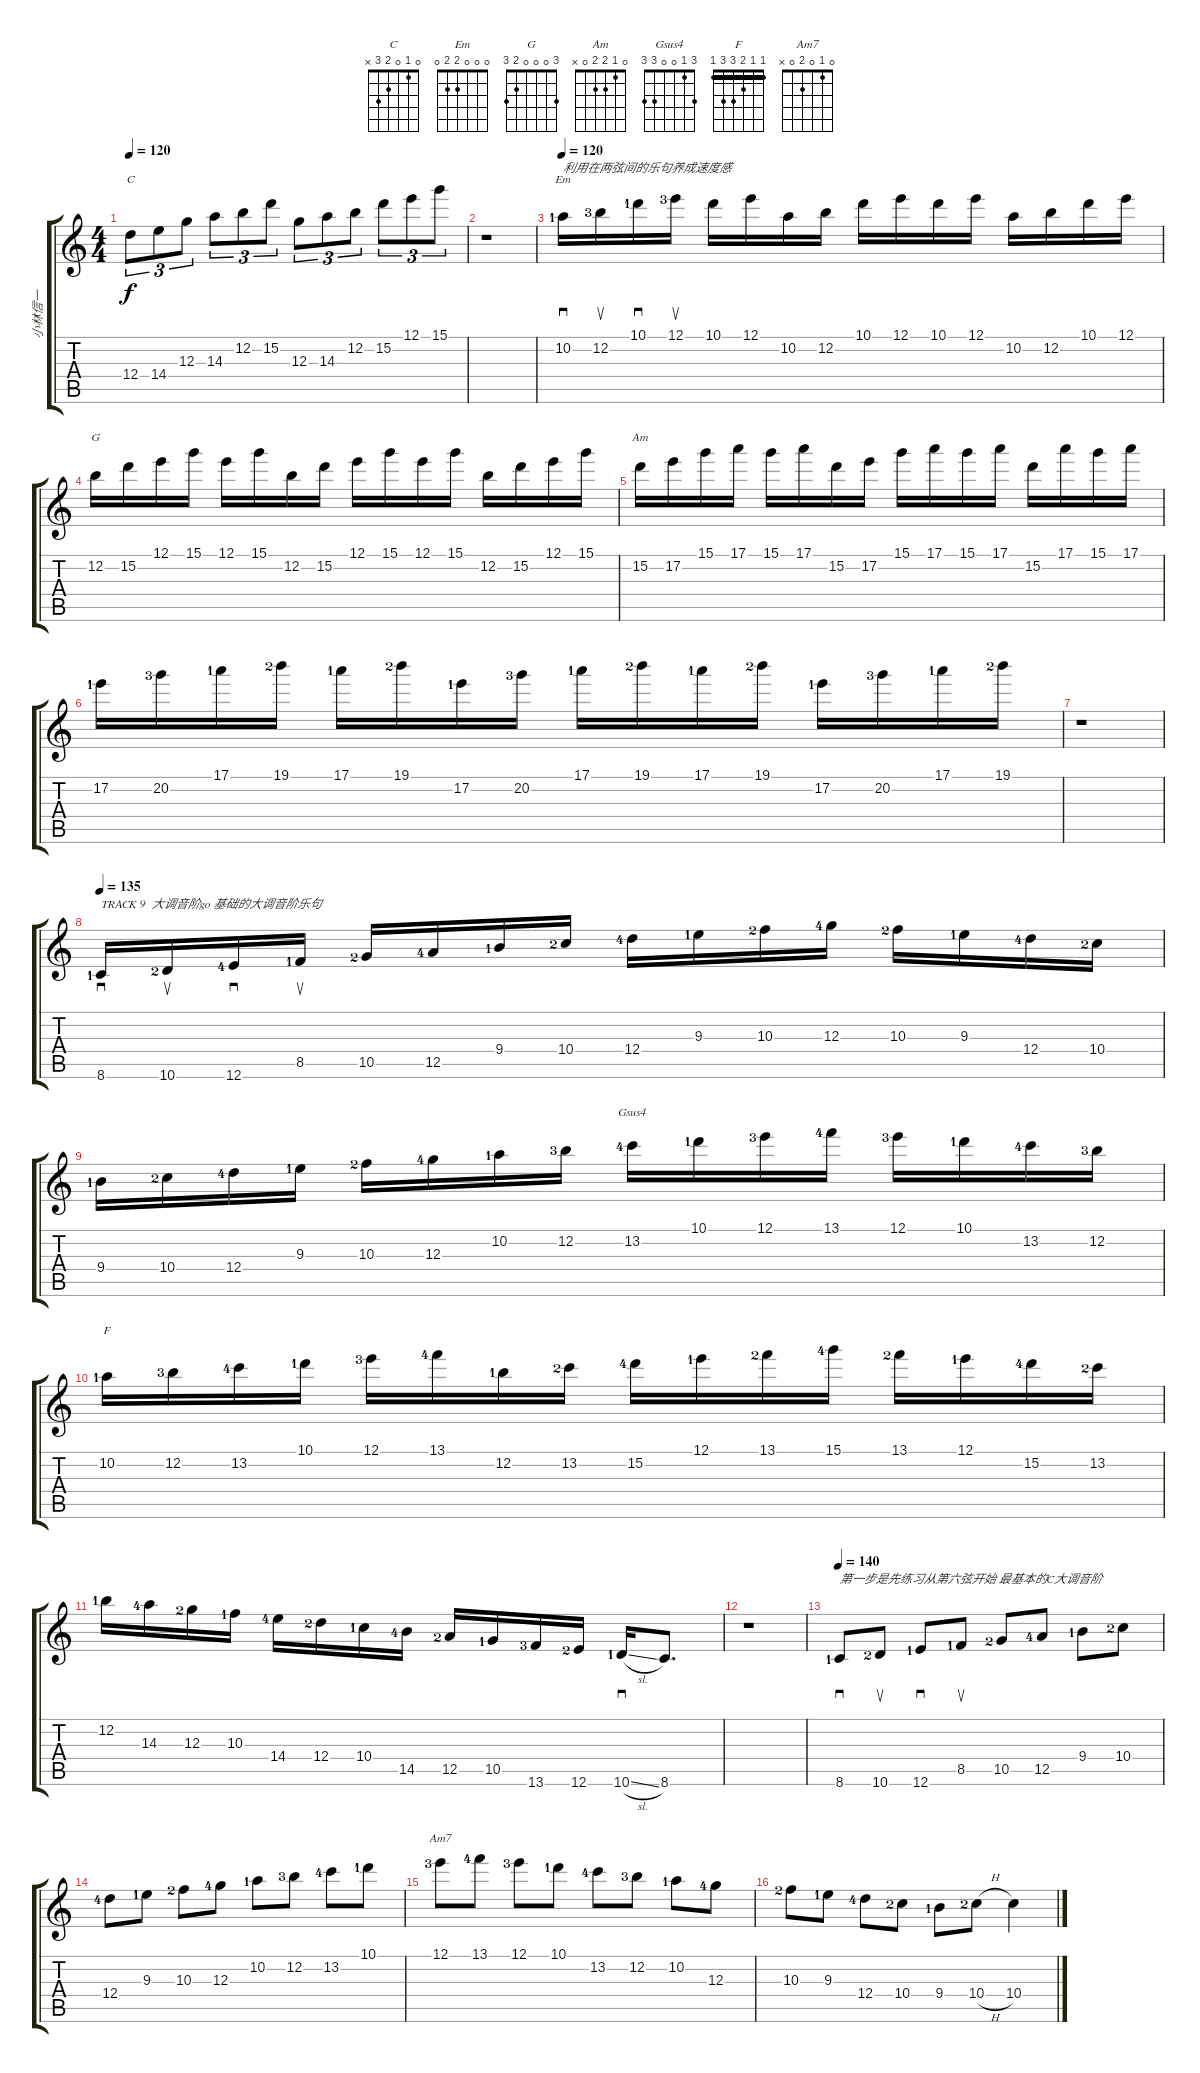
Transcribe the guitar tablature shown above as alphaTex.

\track ("小林信一" "小林信一") {instrument overdrivenguitar}
\staff {score tabs}
\tuning (E4 B3 G3 D3 A2 E2) {hide}
\chord ("C" 0 1 0 2 3 x)
\chord ("Em" 0 0 0 2 2 0)
\chord ("G" 3 0 0 0 2 3)
\chord ("Am" 0 1 2 2 0 x)
\chord ("Gsus4" 3 1 0 0 3 3)
\chord ("F" 1 1 2 3 3 1) {barre 1}
\chord ("Am7" 0 1 0 2 0 x)
\ts (4 4)
\tempo 120
\clef g2
\ks c
12.4.8{tu (3 2) ch "C" dy f} 14.4.8{tu (3 2)} 12.3.8{tu (3 2)} 14.3.8{tu (3 2)} 12.2.8{tu (3 2)} 15.2.8{tu (3 2)} 12.3.8{tu (3 2)} 14.3.8{tu (3 2)} 12.2.8{tu (3 2)} 15.2.8{tu (3 2)} 12.1.8{tu (3 2)} 15.1.8{tu (3 2)} |
r.1 |
\tempo 120
10.2{lf 2}.16{sd ch "Em" txt "利用在两弦间的乐句养成速度感"} 12.2{lf 4}.16{su} 10.1{lf 2}.16{sd} 12.1{lf 4}.16{su} 10.1.16 12.1.16 10.2.16 12.2.16 10.1.16 12.1.16 10.1.16 12.1.16 10.2.16 12.2.16 10.1.16 12.1.16 |
12.2.16{ch "G"} 15.2.16 12.1.16 15.1.16 12.1.16 15.1.16 12.2.16 15.2.16 12.1.16 15.1.16 12.1.16 15.1.16 12.2.16 15.2.16 12.1.16 15.1.16 |
15.2.16{ch "Am"} 17.2.16 15.1.16 17.1.16 15.1.16 17.1.16 15.2.16 17.2.16 15.1.16 17.1.16 15.1.16 17.1.16 15.2.16 17.1.16 15.1.16 17.1.16 |
17.2{lf 2}.16 20.2{lf 4}.16 17.1{lf 2}.16 19.1{lf 3}.16 17.1{lf 2}.16 19.1{lf 3}.16 17.2{lf 2}.16 20.2{lf 4}.16 17.1{lf 2}.16 19.1{lf 3}.16 17.1{lf 2}.16 19.1{lf 3}.16 17.2{lf 2}.16 20.2{lf 4}.16 17.1{lf 2}.16 19.1{lf 3}.16 |
r.1 |
\tempo 135
8.6{lf 2}.16{sd txt "TRACK 9  大调音阶go 基础的大调音阶乐句"} 10.6{lf 3}.16{su} 12.6{lf 5}.16{sd} 8.5{lf 2}.16{su} 10.5{lf 3}.16 12.5{lf 5}.16 9.4{lf 2}.16 10.4{lf 3}.16 12.4{lf 5}.16 9.3{lf 2}.16 10.3{lf 3}.16 12.3{lf 5}.16 10.3{lf 3}.16 9.3{lf 2}.16 12.4{lf 5}.16 10.4{lf 3}.16 |
9.4{lf 2}.16 10.4{lf 3}.16 12.4{lf 5}.16 9.3{lf 2}.16 10.3{lf 3}.16 12.3{lf 5}.16 10.2{lf 2}.16 12.2{lf 4}.16 13.2{lf 5}.16{ch "Gsus4"} 10.1{lf 2}.16 12.1{lf 4}.16 13.1{lf 5}.16 12.1{lf 4}.16 10.1{lf 2}.16 13.2{lf 5}.16 12.2{lf 4}.16 |
10.2{lf 2}.16{ch "F"} 12.2{lf 4}.16 13.2{lf 5}.16 10.1{lf 2}.16 12.1{lf 4}.16 13.1{lf 5}.16 12.2{lf 2}.16 13.2{lf 3}.16 15.2{lf 5}.16 12.1{lf 2}.16 13.1{lf 3}.16 15.1{lf 5}.16 13.1{lf 3}.16 12.1{lf 2}.16 15.2{lf 5}.16 13.2{lf 3}.16 |
12.2{lf 2}.16 14.3{lf 5}.16 12.3{lf 3}.16 10.3{lf 2}.16 14.4{lf 5}.16 12.4{lf 3}.16 10.4{lf 2}.16 14.5{lf 5}.16 12.5{lf 3}.16 10.5{lf 2}.16 13.6{lf 4}.16 12.6{lf 3}.16 10.6{sl lf 2}.16{sd} 8.6.8{d} |
r.1 |
\tempo 140
8.6{lf 2}.8{sd txt "第一步是先练习从第六弦开始 最基本的C大调音阶"} 10.6{lf 3}.8{su} 12.6{lf 2}.8{sd} 8.5{lf 2}.8{su} 10.5{lf 3}.8 12.5{lf 5}.8 9.4{lf 2}.8 10.4{lf 3}.8 |
12.4{lf 5}.8 9.3{lf 2}.8 10.3{lf 3}.8 12.3{lf 5}.8 10.2{lf 2}.8 12.2{lf 4}.8 13.2{lf 5}.8 10.1{lf 2}.8 |
12.1{lf 4}.8{ch "Am7"} 13.1{lf 5}.8 12.1{lf 4}.8 10.1{lf 2}.8 13.2{lf 5}.8 12.2{lf 4}.8 10.2{lf 2}.8 12.3{lf 5}.8 |
10.3{lf 3}.8 9.3{lf 2}.8 12.4{lf 5}.8 10.4{lf 3}.8 9.4{lf 2}.8 10.4{h lf 3}.8 10.4.4
